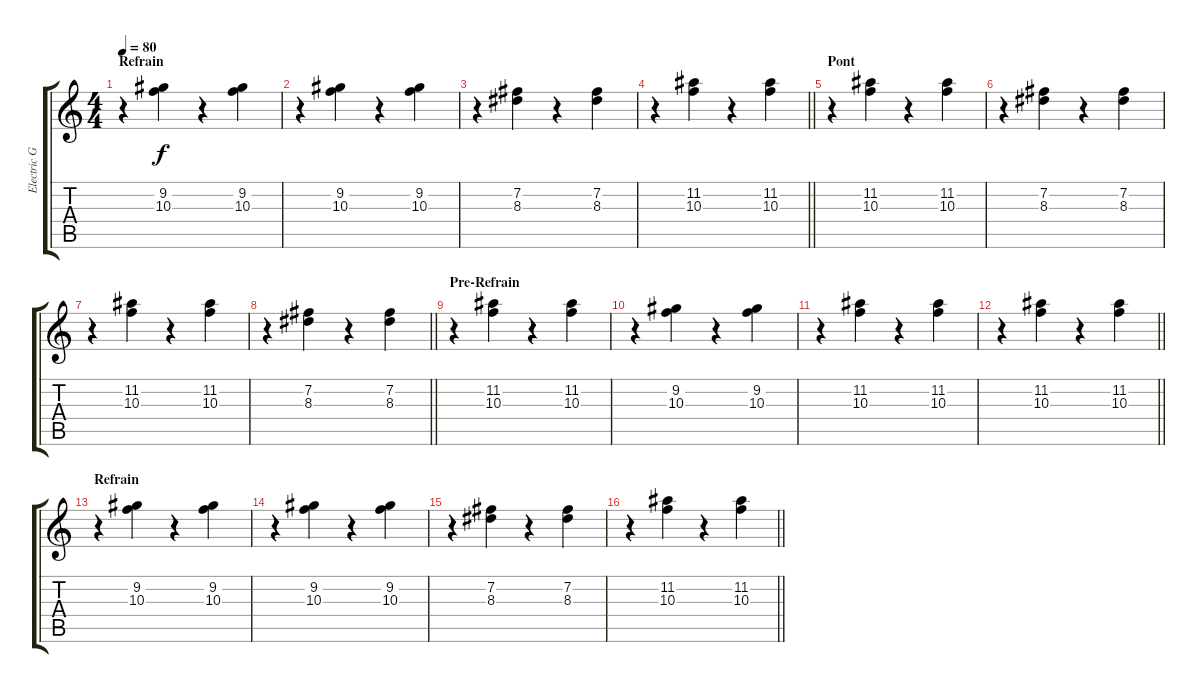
\track ("Electric Guitar" "Electric G") {instrument electricguitarclean}
\staff {score tabs}
\tuning (E4 B3 G3 D3 A2 E2) {hide}
\ts (4 4)
\section ("" "Refrain")
\tempo 80
\clef g2
\ks c
r.4{dy f} (9.2 10.3).4 r.4 (9.2 10.3).4 |
r.4 (9.2 10.3).4 r.4 (9.2 10.3).4 |
r.4 (7.2 8.3).4 r.4 (7.2 8.3).4 |
\barLineRight lightlight
r.4 (11.2 10.3).4 r.4 (11.2 10.3).4 |
\section ("" "Pont")
r.4 (11.2 10.3).4 r.4 (11.2 10.3).4 |
r.4 (7.2 8.3).4 r.4 (7.2 8.3).4 |
r.4 (11.2 10.3).4 r.4 (11.2 10.3).4 |
\barLineRight lightlight
r.4 (7.2 8.3).4 r.4 (7.2 8.3).4 |
\section ("" "Pre-Refrain")
r.4 (11.2 10.3).4 r.4 (11.2 10.3).4 |
r.4 (9.2 10.3).4 r.4 (9.2 10.3).4 |
r.4 (11.2 10.3).4 r.4 (11.2 10.3).4 |
\barLineRight lightlight
r.4 (11.2 10.3).4 r.4 (11.2 10.3).4 |
\section ("" "Refrain")
r.4 (9.2 10.3).4 r.4 (9.2 10.3).4 |
r.4 (9.2 10.3).4 r.4 (9.2 10.3).4 |
r.4 (7.2 8.3).4 r.4 (7.2 8.3).4 |
\barLineRight lightlight
r.4 (11.2 10.3).4 r.4 (11.2 10.3).4
